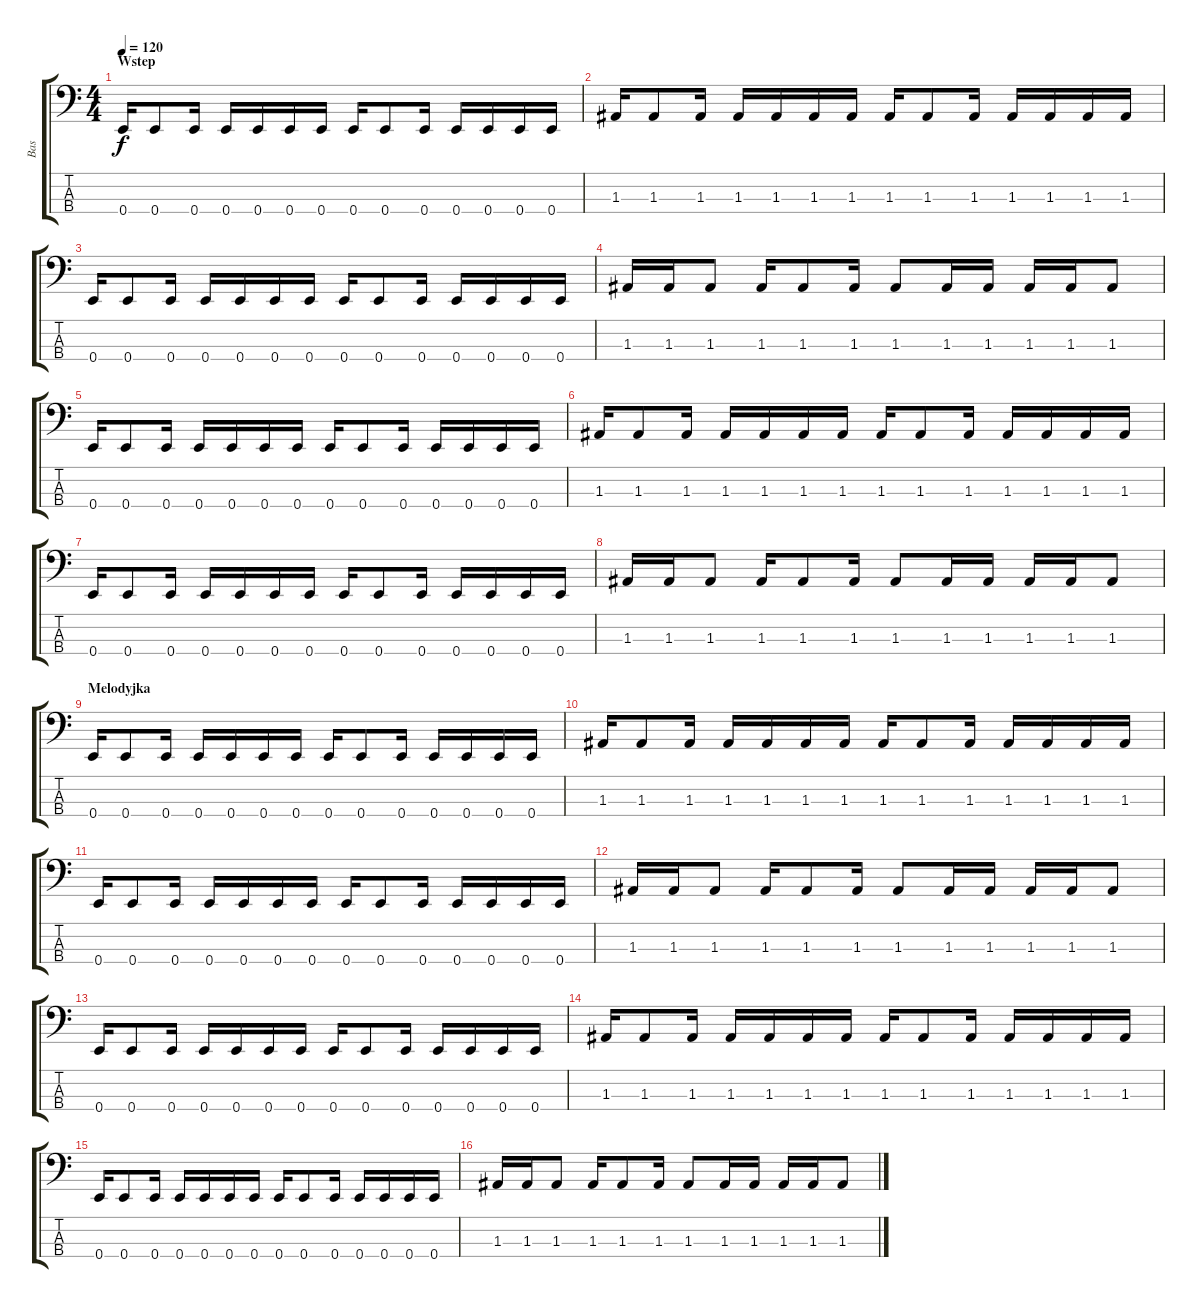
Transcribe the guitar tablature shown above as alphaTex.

\track ("Bas" "Bas") {instrument slapbass1}
\staff {score tabs}
\tuning (G2 D2 A1 E1) {hide}
\ts (4 4)
\section ("" "Wstep")
\tempo 120
\clef f4
\ks c
0.4.16{dy f instrument slapbass1} 0.4.8 0.4.16 0.4.16 0.4.16 0.4.16 0.4.16 0.4.16 0.4.8 0.4.16 0.4.16 0.4.16 0.4.16 0.4.16 |
1.3.16 1.3.8 1.3.16 1.3.16 1.3.16 1.3.16 1.3.16 1.3.16 1.3.8 1.3.16 1.3.16 1.3.16 1.3.16 1.3.16 |
0.4.16 0.4.8 0.4.16 0.4.16 0.4.16 0.4.16 0.4.16 0.4.16 0.4.8 0.4.16 0.4.16 0.4.16 0.4.16 0.4.16 |
1.3.16 1.3.16 1.3.8 1.3.16 1.3.8 1.3.16 1.3.8 1.3.16 1.3.16 1.3.16 1.3.16 1.3.8 |
0.4.16 0.4.8 0.4.16 0.4.16 0.4.16 0.4.16 0.4.16 0.4.16 0.4.8 0.4.16 0.4.16 0.4.16 0.4.16 0.4.16 |
1.3.16 1.3.8 1.3.16 1.3.16 1.3.16 1.3.16 1.3.16 1.3.16 1.3.8 1.3.16 1.3.16 1.3.16 1.3.16 1.3.16 |
0.4.16 0.4.8 0.4.16 0.4.16 0.4.16 0.4.16 0.4.16 0.4.16 0.4.8 0.4.16 0.4.16 0.4.16 0.4.16 0.4.16 |
1.3.16 1.3.16 1.3.8 1.3.16 1.3.8 1.3.16 1.3.8 1.3.16 1.3.16 1.3.16 1.3.16 1.3.8 |
\section ("" "Melodyjka")
0.4.16 0.4.8 0.4.16 0.4.16 0.4.16 0.4.16 0.4.16 0.4.16 0.4.8 0.4.16 0.4.16 0.4.16 0.4.16 0.4.16 |
1.3.16 1.3.8 1.3.16 1.3.16 1.3.16 1.3.16 1.3.16 1.3.16 1.3.8 1.3.16 1.3.16 1.3.16 1.3.16 1.3.16 |
0.4.16 0.4.8 0.4.16 0.4.16 0.4.16 0.4.16 0.4.16 0.4.16 0.4.8 0.4.16 0.4.16 0.4.16 0.4.16 0.4.16 |
1.3.16 1.3.16 1.3.8 1.3.16 1.3.8 1.3.16 1.3.8 1.3.16 1.3.16 1.3.16 1.3.16 1.3.8 |
0.4.16 0.4.8 0.4.16 0.4.16 0.4.16 0.4.16 0.4.16 0.4.16 0.4.8 0.4.16 0.4.16 0.4.16 0.4.16 0.4.16 |
1.3.16 1.3.8 1.3.16 1.3.16 1.3.16 1.3.16 1.3.16 1.3.16 1.3.8 1.3.16 1.3.16 1.3.16 1.3.16 1.3.16 |
0.4.16 0.4.8 0.4.16 0.4.16 0.4.16 0.4.16 0.4.16 0.4.16 0.4.8 0.4.16 0.4.16 0.4.16 0.4.16 0.4.16 |
1.3.16 1.3.16 1.3.8 1.3.16 1.3.8 1.3.16 1.3.8 1.3.16 1.3.16 1.3.16 1.3.16 1.3.8
